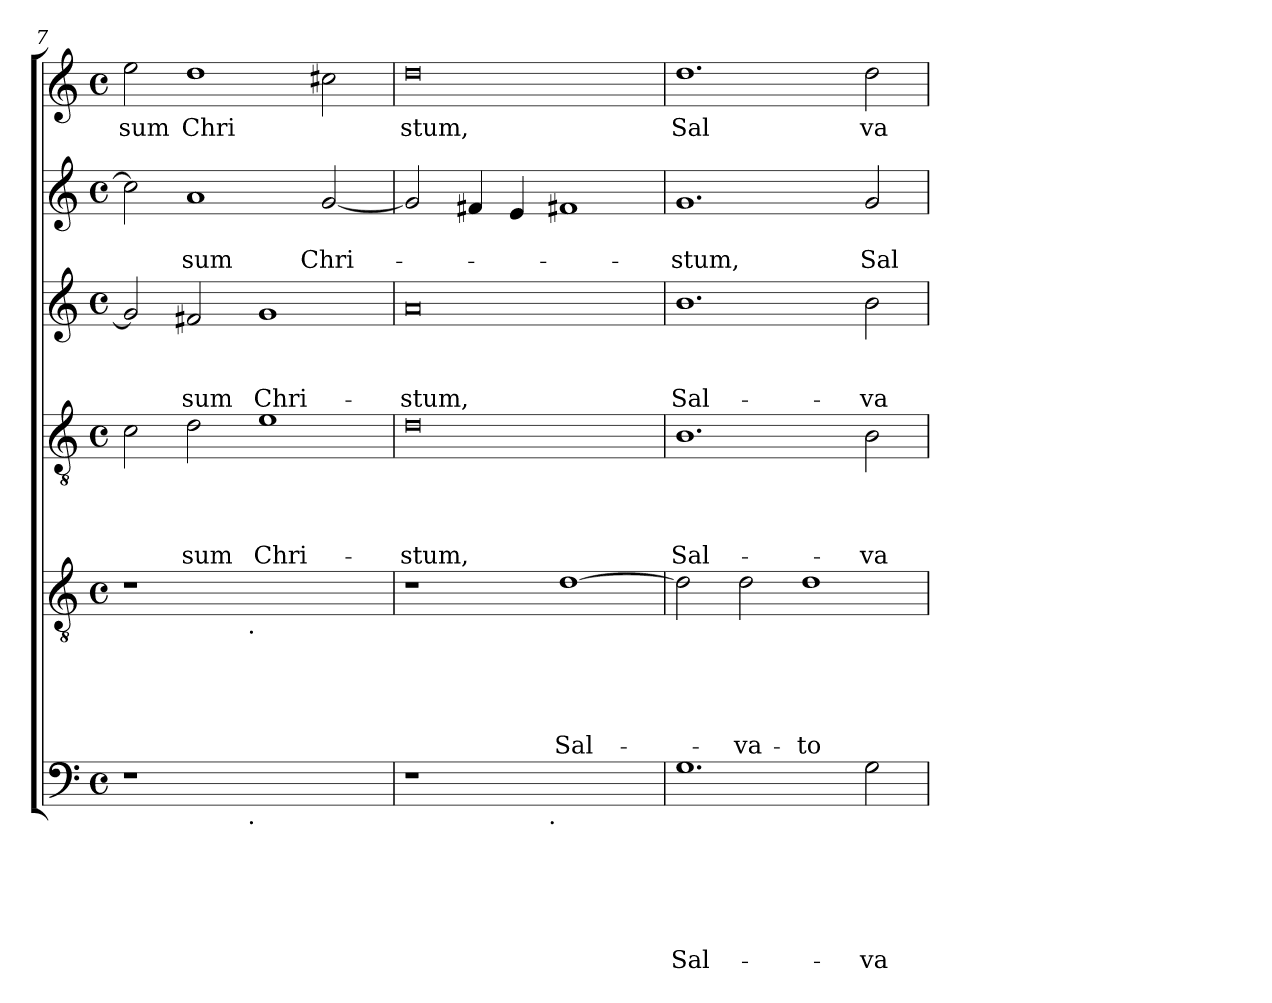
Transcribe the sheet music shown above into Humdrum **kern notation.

**kern	**text	**text	**text	**text	**text	**text	**kern	**text	**text	**text	**text	**text	**kern	**text	**text	**text	**text	**kern	**text	**text	**text	**kern	**text	**text	**kern	**text
*part6	*part6	*part6	*part6	*part6	*part6	*part6	*part5	*part5	*part5	*part5	*part5	*part5	*part4	*part4	*part4	*part4	*part4	*part3	*part3	*part3	*part3	*part2	*part2	*part2	*part1	*part1
*staff6	*staff6	*staff6	*staff6	*staff6	*staff6	*staff6	*staff5	*staff5	*staff5	*staff5	*staff5	*staff5	*staff4	*staff4	*staff4	*staff4	*staff4	*staff3	*staff3	*staff3	*staff3	*staff2	*staff2	*staff2	*staff1	*staff1
*clefF4	*	*	*	*	*	*	*clefGv2	*	*	*	*	*	*clefGv2	*	*	*	*	*clefG2	*	*	*	*clefG2	*	*	*clefG2	*
*k[]	*	*	*	*	*	*	*k[]	*	*	*	*	*	*k[]	*	*	*	*	*k[]	*	*	*	*k[]	*	*	*k[]	*
*C:	*	*	*	*	*	*	*C:	*	*	*	*	*	*C:	*	*	*	*	*C:	*	*	*	*C:	*	*	*C:	*
*M4/4	*	*	*	*	*	*	*M4/4	*	*	*	*	*	*M4/4	*	*	*	*	*M4/4	*	*	*	*M4/4	*	*	*M4/4	*
*met(c)	*	*	*	*	*	*	*met(c)	*	*	*	*	*	*met(c)	*	*	*	*	*met(c)	*	*	*	*met(c)	*	*	*met(c)	*
=7	=7	=7	=7	=7	=7	=7	=7	=7	=7	=7	=7	=7	=7	=7	=7	=7	=7	=7	=7	=7	=7	=7	=7	=7	=7	=7
!	!	!	!	!	!	!	!	!	!	!	!	!	!	!	!	!	!	!	!	!	!	!	!	!	!	!LO:LY:b
*^	*	*	*	*	*	*	*^	*	*	*	*	*	*	*	*	*	*	*	*	*	*	*	*	*	*	*
1r	2ryy	.	.	.	.	.	.	1r	2ryy	.	.	.	.	.	2c\	.	.	.	.	2g/]	.	.	.	2cc\]	.	.	2ee\	sum
!	!	!	!	!	!	!	!	!	!	!	!	!	!	!	!	!	!	!	!LO:LY:b	!	!	!	!LO:LY:b	!	!	!LO:LY:b	!	!LO:LY:b
.	4...ryy	.	.	.	.	.	.	.	4...ryy	.	.	.	.	.	2d\	.	.	.	-sum	2f#X/	.	.	-sum	1a	.	-sum	1dd	Chri
!	!	!	!	!	!	!	!	!	!LO:TX:b:t=.	!	!	!	!	!	!	!	!	!	!	!	!	!	!	!	!	!	!	!
!	!LO:TX:b:t=.	!	!	!	!	!	!	!	!	!	!	!	!	!	!	!	!	!	!	!	!	!	!	!	!	!	!	!
.	1ryy	.	.	.	.	.	.	.	1ryy	.	.	.	.	.	.	.	.	.	.	.	.	.	.	.	.	.	.	.
!	!	!	!	!	!	!	!	!	!	!	!	!	!	!	!	!	!	!	!LO:LY:b	!	!	!	!LO:LY:b	!	!	!	!	!
1ryy	.	.	.	.	.	.	.	1ryy	.	.	.	.	.	.	1e	.	.	.	Chri-	1g	.	.	Chri-	.	.	.	.	.
!	!	!	!	!	!	!	!	!	!	!	!	!	!	!	!	!	!	!	!	!	!	!	!	!	!	!LO:LY:b	!	!
.	.	.	.	.	.	.	.	.	.	.	.	.	.	.	.	.	.	.	.	.	.	.	.	[<2g/	.	Chri-	2cc#X\	.
.	32ryy	.	.	.	.	.	.	.	32ryy	.	.	.	.	.	.	.	.	.	.	.	.	.	.	.	.	.	.	.
=8	=8	=8	=8	=8	=8	=8	=8	=8	=8	=8	=8	=8	=8	=8	=8	=8	=8	=8	=8	=8	=8	=8	=8	=8	=8	=8	=8	=8
!	!	!	!	!	!	!	!	!	!	!	!	!	!	!	!	!	!	!	!LO:LY:b	!	!	!	!LO:LY:b	!	!	!	!	!LO:LY:b
*	*	*	*	*	*	*	*	*v	*v	*	*	*	*	*	*	*	*	*	*	*	*	*	*	*	*	*	*	*
1r	2ryy	.	.	.	.	.	.	1r	.	.	.	.	.	0d	.	.	.	-stum,	0a	.	.	-stum,	2g/]	.	.	0dd	stum,
.	4...ryy	.	.	.	.	.	.	.	.	.	.	.	.	.	.	.	.	.	.	.	.	.	4f#X/	.	.	.	.
.	.	.	.	.	.	.	.	.	.	.	.	.	.	.	.	.	.	.	.	.	.	.	4e/	.	.	.	.
!	!LO:TX:b:t=.	!	!	!	!	!	!	!	!	!	!	!	!	!	!	!	!	!	!	!	!	!	!	!	!	!	!
.	1ryy	.	.	.	.	.	.	.	.	.	.	.	.	.	.	.	.	.	.	.	.	.	.	.	.	.	.
!	!	!	!	!	!	!	!	!	!	!	!	!	!LO:LY:b	!	!	!	!	!	!	!	!	!	!	!	!	!	!
1ryy	.	.	.	.	.	.	.	[>1d	.	.	.	.	Sal-	.	.	.	.	.	.	.	.	.	1f#X	.	.	.	.
.	32ryy	.	.	.	.	.	.	.	.	.	.	.	.	.	.	.	.	.	.	.	.	.	.	.	.	.	.
=9	=9	=9	=9	=9	=9	=9	=9	=9	=9	=9	=9	=9	=9	=9	=9	=9	=9	=9	=9	=9	=9	=9	=9	=9	=9	=9	=9
!	!	!	!	!	!	!	!LO:LY:b	!	!	!	!	!	!	!	!	!	!	!LO:LY:b	!	!	!	!LO:LY:b	!	!	!LO:LY:b	!	!LO:LY:b
*v	*v	*	*	*	*	*	*	*	*	*	*	*	*	*	*	*	*	*	*	*	*	*	*	*	*	*	*
1.G	.	.	.	.	.	Sal-	2d\]	.	.	.	.	.	1.B	.	.	.	Sal-	1.b	.	.	Sal-	1.g	.	-stum,	1.dd	Sal
!	!	!	!	!	!	!	!	!	!	!	!	!LO:LY:b	!	!	!	!	!	!	!	!	!	!	!	!	!	!
.	.	.	.	.	.	.	2d\	.	.	.	.	-va-	.	.	.	.	.	.	.	.	.	.	.	.	.	.
!	!	!	!	!	!	!	!	!	!	!	!	!LO:LY:b	!	!	!	!	!	!	!	!	!	!	!	!	!	!
.	.	.	.	.	.	.	1d	.	.	.	.	-to-	.	.	.	.	.	.	.	.	.	.	.	.	.	.
!	!	!	!	!	!	!LO:LY:b	!	!	!	!	!	!	!	!	!	!	!LO:LY:b	!	!	!	!LO:LY:b	!	!	!LO:LY:b	!	!LO:LY:b
2G\	.	.	.	.	.	-va-	.	.	.	.	.	.	2B\	.	.	.	-va-	2b\	.	.	-va-	2g/	.	Sal-	2dd\	va
=	=	=	=	=	=	=	=	=	=	=	=	=	=	=	=	=	=	=	=	=	=	=	=	=	=	=
*-	*-	*-	*-	*-	*-	*-	*-	*-	*-	*-	*-	*-	*-	*-	*-	*-	*-	*-	*-	*-	*-	*-	*-	*-	*-	*-
